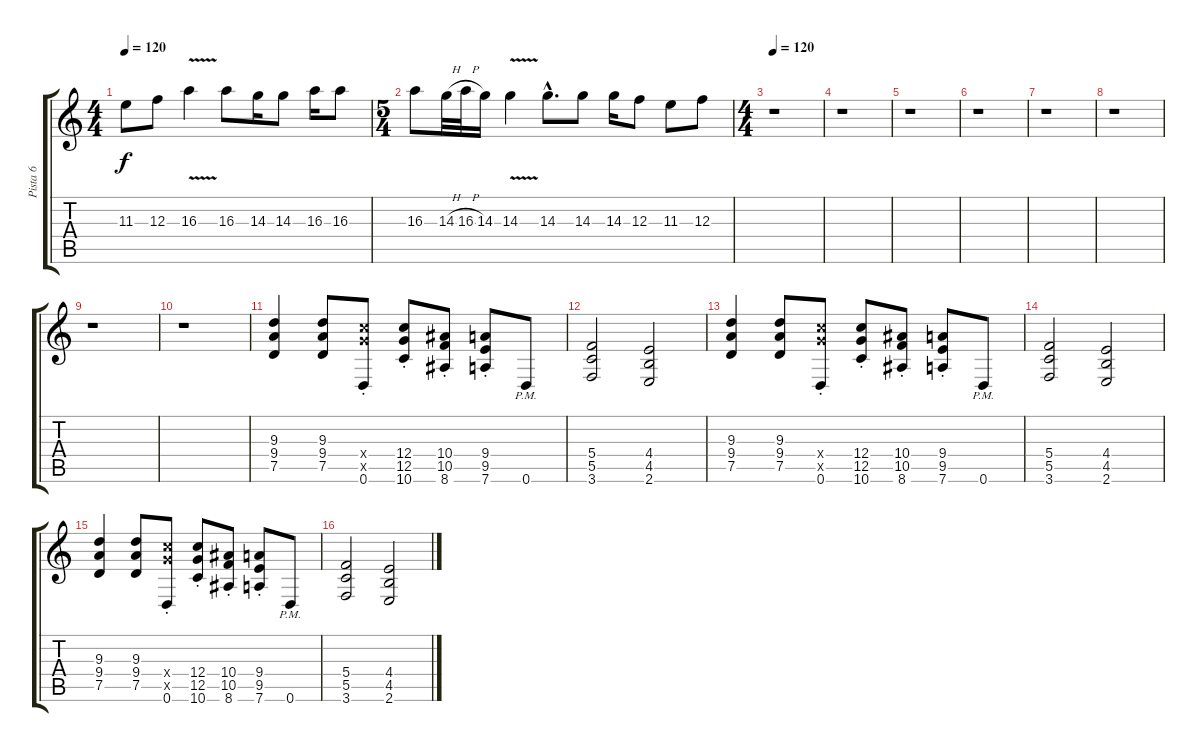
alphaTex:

\track ("Pista 6" "Pista 6") {instrument distortionguitar}
\staff {score tabs}
\tuning (D4 A3 F3 C3 G2 D2) {hide}
\ts (4 4)
\tempo 120
\clef g2
\ks c
11.3.8{dy f} 12.3.8 16.3{v}.4 16.3.8 14.3.16 14.3.8 16.3.16 16.3.8 |
\ts (5 4)
16.3.8 14.3{h}.32 16.3{h}.32 14.3.16 14.3{v}.4 14.3{hac}.8{d} 14.3.8 14.3.16 12.3.8 11.3.8 12.3.8 |
\ts (4 4)
\tempo 63
\tempo 120
r.1 |
r.1 |
r.1 |
r.1 |
r.1 |
r.1 |
r.1 |
r.1 |
(9.3 9.4 7.5).4 (9.3 9.4 7.5).8 (12.4{x} 12.5{x} 0.6{st}).8 (12.4{st} 12.5{st} 10.6{st}).8 (10.4{st} 10.5{st} 8.6{st}).8 (9.4{st} 9.5{st} 7.6{st}).8 0.6{pm}.8 |
(5.4 5.5 3.6).2 (4.4 4.5 2.6).2 |
(9.3 9.4 7.5).4 (9.3 9.4 7.5).8 (12.4{x} 12.5{x} 0.6{st}).8 (12.4{st} 12.5{st} 10.6{st}).8 (10.4{st} 10.5{st} 8.6{st}).8 (9.4{st} 9.5{st} 7.6{st}).8 0.6{pm}.8 |
(5.4 5.5 3.6).2 (4.4 4.5 2.6).2 |
(9.3 9.4 7.5).4 (9.3 9.4 7.5).8 (12.4{x} 12.5{x} 0.6{st}).8 (12.4{st} 12.5{st} 10.6{st}).8 (10.4{st} 10.5{st} 8.6{st}).8 (9.4{st} 9.5{st} 7.6{st}).8 0.6{pm}.8 |
(5.4 5.5 3.6).2 (4.4 4.5 2.6).2
